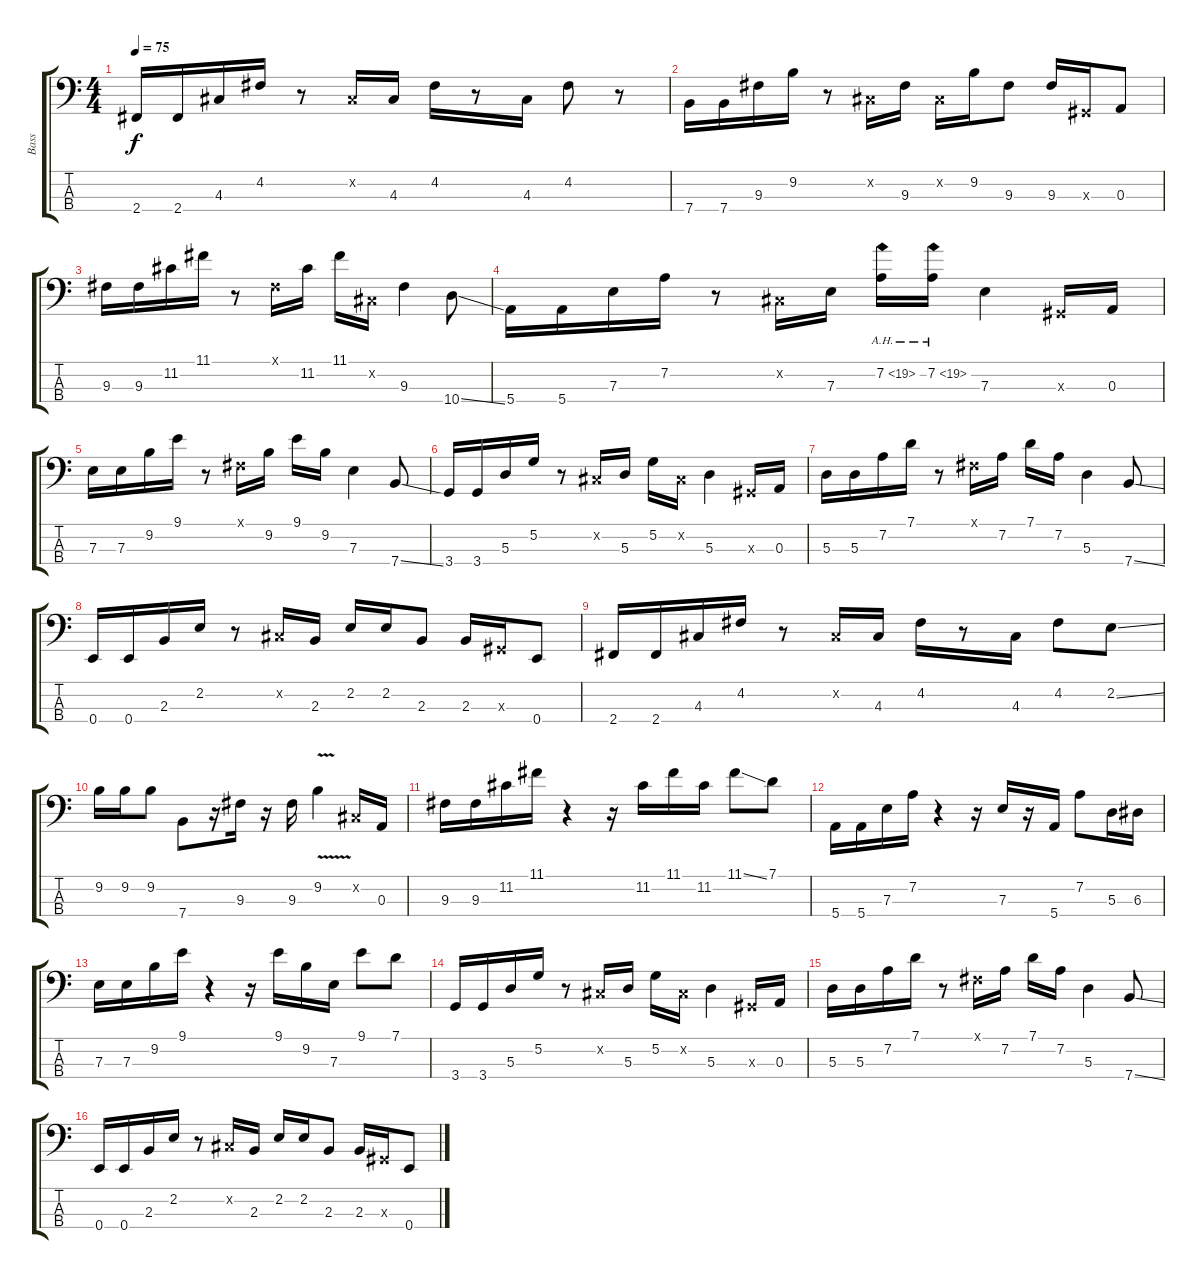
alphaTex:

\track ("Bass" "Bass") {instrument acousticbass}
\staff {score tabs}
\tuning (G2 D2 A1 E1) {hide}
\ts (4 4)
\tempo 75
\clef f4
\ks c
2.4.16{dy f} 2.4.16 4.3.16 4.2.16 r.8 -1.2{x}.16 4.3.16 4.2.16 r.8 4.3.16 4.2.8 r.8 |
7.4.16 7.4.16 9.3.16 9.2.16 r.8 -1.2{x}.16 9.3.16 -1.2{x}.16 9.2.16 9.3.8 9.3.16 -1.3{x}.16 0.3.8 |
9.3.16 9.3.16 11.2.16 11.1.16 r.8 -1.1{x}.16 11.2.16 11.1.16 -1.2{x}.16 9.3.4 10.4{ss}.8 |
5.4.16 5.4.16 7.3.16 7.2.16 r.8 -1.2{x}.16 7.3.16 7.2{ah 12}.16 7.2{ah 12}.16 7.3.4 -1.3{x}.16 0.3.16 |
7.3.16 7.3.16 9.2.16 9.1.16 r.8 -1.1{x}.16 9.2.16 9.1.16 9.2.16 7.3.4 7.4{ss}.8 |
3.4.16 3.4.16 5.3.16 5.2.16 r.8 -1.2{x}.16 5.3.16 5.2.16 -1.2{x}.16 5.3.4 -1.3{x}.16 0.3.16 |
5.3.16 5.3.16 7.2.16 7.1.16 r.8 -1.1{x}.16 7.2.16 7.1.16 7.2.16 5.3.4 7.4{ss}.8 |
0.4.16 0.4.16 2.3.16 2.2.16 r.8 -1.2{x}.16 2.3.16 2.2.16 2.2.16 2.3.8 2.3.16 -1.3{x}.16 0.4.8 |
2.4.16 2.4.16 4.3.16 4.2.16 r.8 -1.2{x}.16 4.3.16 4.2.16 r.8 4.3.16 4.2.8 2.2{ss}.8 |
9.2.16 9.2.16 9.2.8 7.4.8 r.16 9.3.16 r.16 9.3.16 9.2{v}.4 -1.2{x}.16 0.3.16 |
9.3.16 9.3.16 11.2.16 11.1.16 r.4 r.16 11.2.16 11.1.16 11.2.16 11.1{ss}.8 7.1.8 |
5.4.16 5.4.16 7.3.16 7.2.16 r.4 r.16 7.3.16 r.16 5.4.16 7.2.8 5.3.16 6.3.16 |
7.3.16 7.3.16 9.2.16 9.1.16 r.4 r.16 9.1.16 9.2.16 7.3.16 9.1.8 7.1.8 |
3.4.16 3.4.16 5.3.16 5.2.16 r.8 -1.2{x}.16 5.3.16 5.2.16 -1.2{x}.16 5.3.4 -1.3{x}.16 0.3.16 |
5.3.16 5.3.16 7.2.16 7.1.16 r.8 -1.1{x}.16 7.2.16 7.1.16 7.2.16 5.3.4 7.4{ss}.8 |
0.4.16 0.4.16 2.3.16 2.2.16 r.8 -1.2{x}.16 2.3.16 2.2.16 2.2.16 2.3.8 2.3.16 -1.3{x}.16 0.4.8
